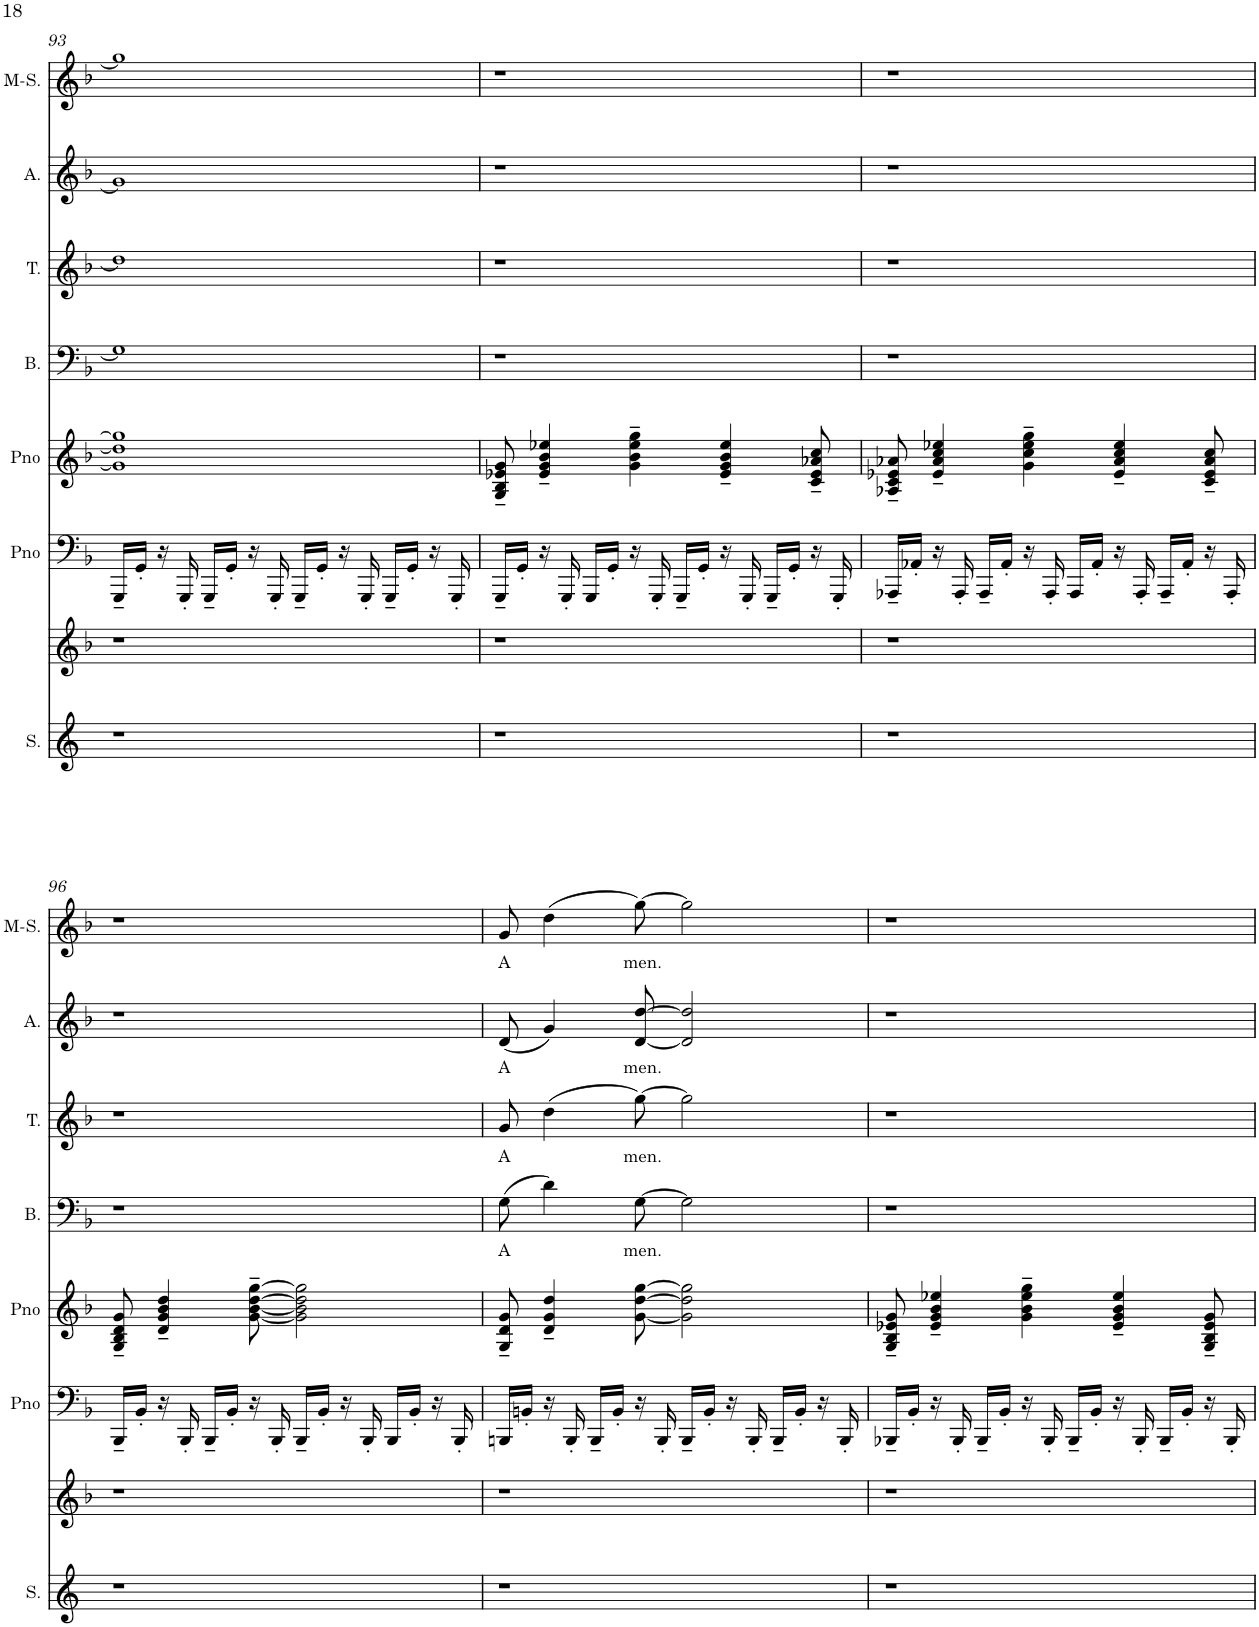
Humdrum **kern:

**kern	**kern	**kern	**kern	**kern	**text	**kern	**text	**kern	**text	**kern	**text
*part8	*part7	*part6	*part5	*part4	*part4	*part3	*part3	*part2	*part2	*part1	*part1
*staff8	*staff7	*staff6	*staff5	*staff4	*staff4	*staff3	*staff3	*staff2	*staff2	*staff1	*staff1
*I"Soprano	*I"Piano	*I"PIANO	*I"PIANO	*I"BASS	*	*I"TENOR	*	*I"ALTO	*	*I"Mezzo-soprano	*
*I'S.	*I'Pno	*I'Pno	*I'Pno	*I'B.	*	*I'T.	*	*I'A.	*	*I'M-S.	*
!!LO:PB:g=z
*clefG2	*clefG2	*clefF4	*clefG2	*clefF4	*	*clefG2	*	*clefG2	*	*clefG2	*
*k[]	*k[b-]	*k[b-]	*k[b-]	*k[b-]	*	*k[b-]	*	*k[b-]	*	*k[b-]	*
*	*	*M4/4	*M4/4	*M4/4	*	*M4/4	*	*M4/4	*	*M4/4	*
=93	=93	=93	=93	=93	=93	=93	=93	=93	=93	=93	=93
1r	1r	16GGG~/LL	1g] 1dd] 1gg]	1G]	.	1dd]	.	1g]	.	1gg]	.
.	.	16GG'/JJ	.	.	.	.	.	.	.	.	.
.	.	16r	.	.	.	.	.	.	.	.	.
.	.	16GGG'/	.	.	.	.	.	.	.	.	.
.	.	16GGG~/LL	.	.	.	.	.	.	.	.	.
.	.	16GG'/JJ	.	.	.	.	.	.	.	.	.
.	.	16r	.	.	.	.	.	.	.	.	.
.	.	16GGG'/	.	.	.	.	.	.	.	.	.
.	.	16GGG~/LL	.	.	.	.	.	.	.	.	.
.	.	16GG'/JJ	.	.	.	.	.	.	.	.	.
.	.	16r	.	.	.	.	.	.	.	.	.
.	.	16GGG'/	.	.	.	.	.	.	.	.	.
.	.	16GGG~/LL	.	.	.	.	.	.	.	.	.
.	.	16GG'/JJ	.	.	.	.	.	.	.	.	.
.	.	16r	.	.	.	.	.	.	.	.	.
.	.	16GGG'/	.	.	.	.	.	.	.	.	.
=94	=94	=94	=94	=94	=94	=94	=94	=94	=94	=94	=94
1r	1r	16GGG~/LL	8G/~ 8B-/~ 8e-X/~ 8g/~	1r	.	1r	.	1r	.	1r	.
.	.	16GG'/JJ	.	.	.	.	.	.	.	.	.
.	.	16r	4e-/~ 4g/~ 4b-/~ 4ee-X/~	.	.	.	.	.	.	.	.
.	.	16GGG'/	.	.	.	.	.	.	.	.	.
.	.	16GGG/LL	.	.	.	.	.	.	.	.	.
.	.	16GG'/JJ	.	.	.	.	.	.	.	.	.
.	.	16r	4g\~ 4b-\~ 4ee-\~ 4gg\~	.	.	.	.	.	.	.	.
.	.	16GGG'/	.	.	.	.	.	.	.	.	.
.	.	16GGG~/LL	.	.	.	.	.	.	.	.	.
.	.	16GG'/JJ	.	.	.	.	.	.	.	.	.
.	.	16r	4e-/~ 4g/~ 4b-/~ 4ee-/~	.	.	.	.	.	.	.	.
.	.	16GGG'/	.	.	.	.	.	.	.	.	.
.	.	16GGG~/LL	.	.	.	.	.	.	.	.	.
.	.	16GG'/JJ	.	.	.	.	.	.	.	.	.
.	.	16r	8c/~ 8e-/~ 8a-X/~ 8cc/~	.	.	.	.	.	.	.	.
.	.	16GGG'/	.	.	.	.	.	.	.	.	.
=95	=95	=95	=95	=95	=95	=95	=95	=95	=95	=95	=95
1r	1r	16AAA-X~/LL	8A-X/~ 8c/~ 8e-X/~ 8a-X/~	1r	.	1r	.	1r	.	1r	.
.	.	16AA-X'/JJ	.	.	.	.	.	.	.	.	.
.	.	16r	4e-/~ 4a-/~ 4cc/~ 4ee-X/~	.	.	.	.	.	.	.	.
.	.	16AAA-'/	.	.	.	.	.	.	.	.	.
.	.	16AAA-~/LL	.	.	.	.	.	.	.	.	.
.	.	16AA-'/JJ	.	.	.	.	.	.	.	.	.
.	.	16r	4g\~ 4cc\~ 4ee-\~ 4gg\~	.	.	.	.	.	.	.	.
.	.	16AAA-'/	.	.	.	.	.	.	.	.	.
.	.	16AAA-/LL	.	.	.	.	.	.	.	.	.
.	.	16AA-'/JJ	.	.	.	.	.	.	.	.	.
.	.	16r	4e-/~ 4a-/~ 4cc/~ 4ee-/~	.	.	.	.	.	.	.	.
.	.	16AAA-'/	.	.	.	.	.	.	.	.	.
.	.	16AAA-~/LL	.	.	.	.	.	.	.	.	.
.	.	16AA-'/JJ	.	.	.	.	.	.	.	.	.
.	.	16r	8c/~ 8e-/~ 8a-/~ 8cc/~	.	.	.	.	.	.	.	.
.	.	16AAA-'/	.	.	.	.	.	.	.	.	.
!!LO:LB:g=z
=96	=96	=96	=96	=96	=96	=96	=96	=96	=96	=96	=96
1r	1r	16BBB-~/LL	8G/~ 8B-/~ 8d/~ 8g/~	1r	.	1r	.	1r	.	1r	.
.	.	16BB-'/JJ	.	.	.	.	.	.	.	.	.
.	.	16r	4d/~ 4g/~ 4b-/~ 4dd/~	.	.	.	.	.	.	.	.
.	.	16BBB-'/	.	.	.	.	.	.	.	.	.
.	.	16BBB-~/LL	.	.	.	.	.	.	.	.	.
.	.	16BB-'/JJ	.	.	.	.	.	.	.	.	.
.	.	16r	[8g\~ [8b-\~ [8dd\~ [8gg\~	.	.	.	.	.	.	.	.
.	.	16BBB-'/	.	.	.	.	.	.	.	.	.
.	.	16BBB-~/LL	2g\] 2b-\] 2dd\] 2gg\]	.	.	.	.	.	.	.	.
.	.	16BB-'/JJ	.	.	.	.	.	.	.	.	.
.	.	16r	.	.	.	.	.	.	.	.	.
.	.	16BBB-'/	.	.	.	.	.	.	.	.	.
.	.	16BBB-/LL	.	.	.	.	.	.	.	.	.
.	.	16BB-'/JJ	.	.	.	.	.	.	.	.	.
.	.	16r	.	.	.	.	.	.	.	.	.
.	.	16BBB-'/	.	.	.	.	.	.	.	.	.
=97	=97	=97	=97	=97	=97	=97	=97	=97	=97	=97	=97
!	!	!	!	!	!LO:LY:b	!	!LO:LY:b	!	!LO:LY:b	!	!LO:LY:b
1r	1r	16BBBn/LL	8G/~ 8d/~ 8g/~	(8G\	A	8g/	A	(8d/	A	8g/	A
.	.	16BBn'/JJ	.	.	.	.	.	.	.	.	.
.	.	16r	4d/~ 4g/~ 4dd/~	4d\)	.	(4dd\	.	4g/)	.	(4dd\	.
.	.	16BBB'/	.	.	.	.	.	.	.	.	.
.	.	16BBB~/LL	.	.	.	.	.	.	.	.	.
.	.	16BB'/JJ	.	.	.	.	.	.	.	.	.
!	!	!	!	!	!LO:LY:b	!	!LO:LY:b	!	!LO:LY:b	!	!LO:LY:b
.	.	16r	[8g\ [8dd\ [8gg\	[8G\	men.	[8gg\)	men.	[8d/ [8dd/	men.	[8gg\)	men.
.	.	16BBB'/	.	.	.	.	.	.	.	.	.
.	.	16BBB~/LL	2g\] 2dd\] 2gg\]	2G\]	.	2gg\]	.	2d/] 2dd/]	.	2gg\]	.
.	.	16BB'/JJ	.	.	.	.	.	.	.	.	.
.	.	16r	.	.	.	.	.	.	.	.	.
.	.	16BBB'/	.	.	.	.	.	.	.	.	.
.	.	16BBB~/LL	.	.	.	.	.	.	.	.	.
.	.	16BB'/JJ	.	.	.	.	.	.	.	.	.
.	.	16r	.	.	.	.	.	.	.	.	.
.	.	16BBB'/	.	.	.	.	.	.	.	.	.
=98	=98	=98	=98	=98	=98	=98	=98	=98	=98	=98	=98
1r	1r	16BBB-X~/LL	8G/~ 8B-/~ 8e-X/~ 8g/~	1r	.	1r	.	1r	.	1r	.
.	.	16BB-'/JJ	.	.	.	.	.	.	.	.	.
.	.	16r	4e-/~ 4g/~ 4b-/~ 4ee-X/~	.	.	.	.	.	.	.	.
.	.	16BBB-'/	.	.	.	.	.	.	.	.	.
.	.	16BBB-~/LL	.	.	.	.	.	.	.	.	.
.	.	16BB-'/JJ	.	.	.	.	.	.	.	.	.
.	.	16r	4g\~ 4b-\~ 4ee-\~ 4gg\~	.	.	.	.	.	.	.	.
.	.	16BBB-'/	.	.	.	.	.	.	.	.	.
.	.	16BBB-~/LL	.	.	.	.	.	.	.	.	.
.	.	16BB-'/JJ	.	.	.	.	.	.	.	.	.
.	.	16r	4e-/~ 4g/~ 4b-/~ 4ee-/~	.	.	.	.	.	.	.	.
.	.	16BBB-'/	.	.	.	.	.	.	.	.	.
.	.	16BBB-~/LL	.	.	.	.	.	.	.	.	.
.	.	16BB-'/JJ	.	.	.	.	.	.	.	.	.
.	.	16r	8G/~ 8B-/~ 8e-/~ 8g/~	.	.	.	.	.	.	.	.
.	.	16BBB-'/	.	.	.	.	.	.	.	.	.
=	=	=	=	=	=	=	=	=	=	=	=
*-	*-	*-	*-	*-	*-	*-	*-	*-	*-	*-	*-
